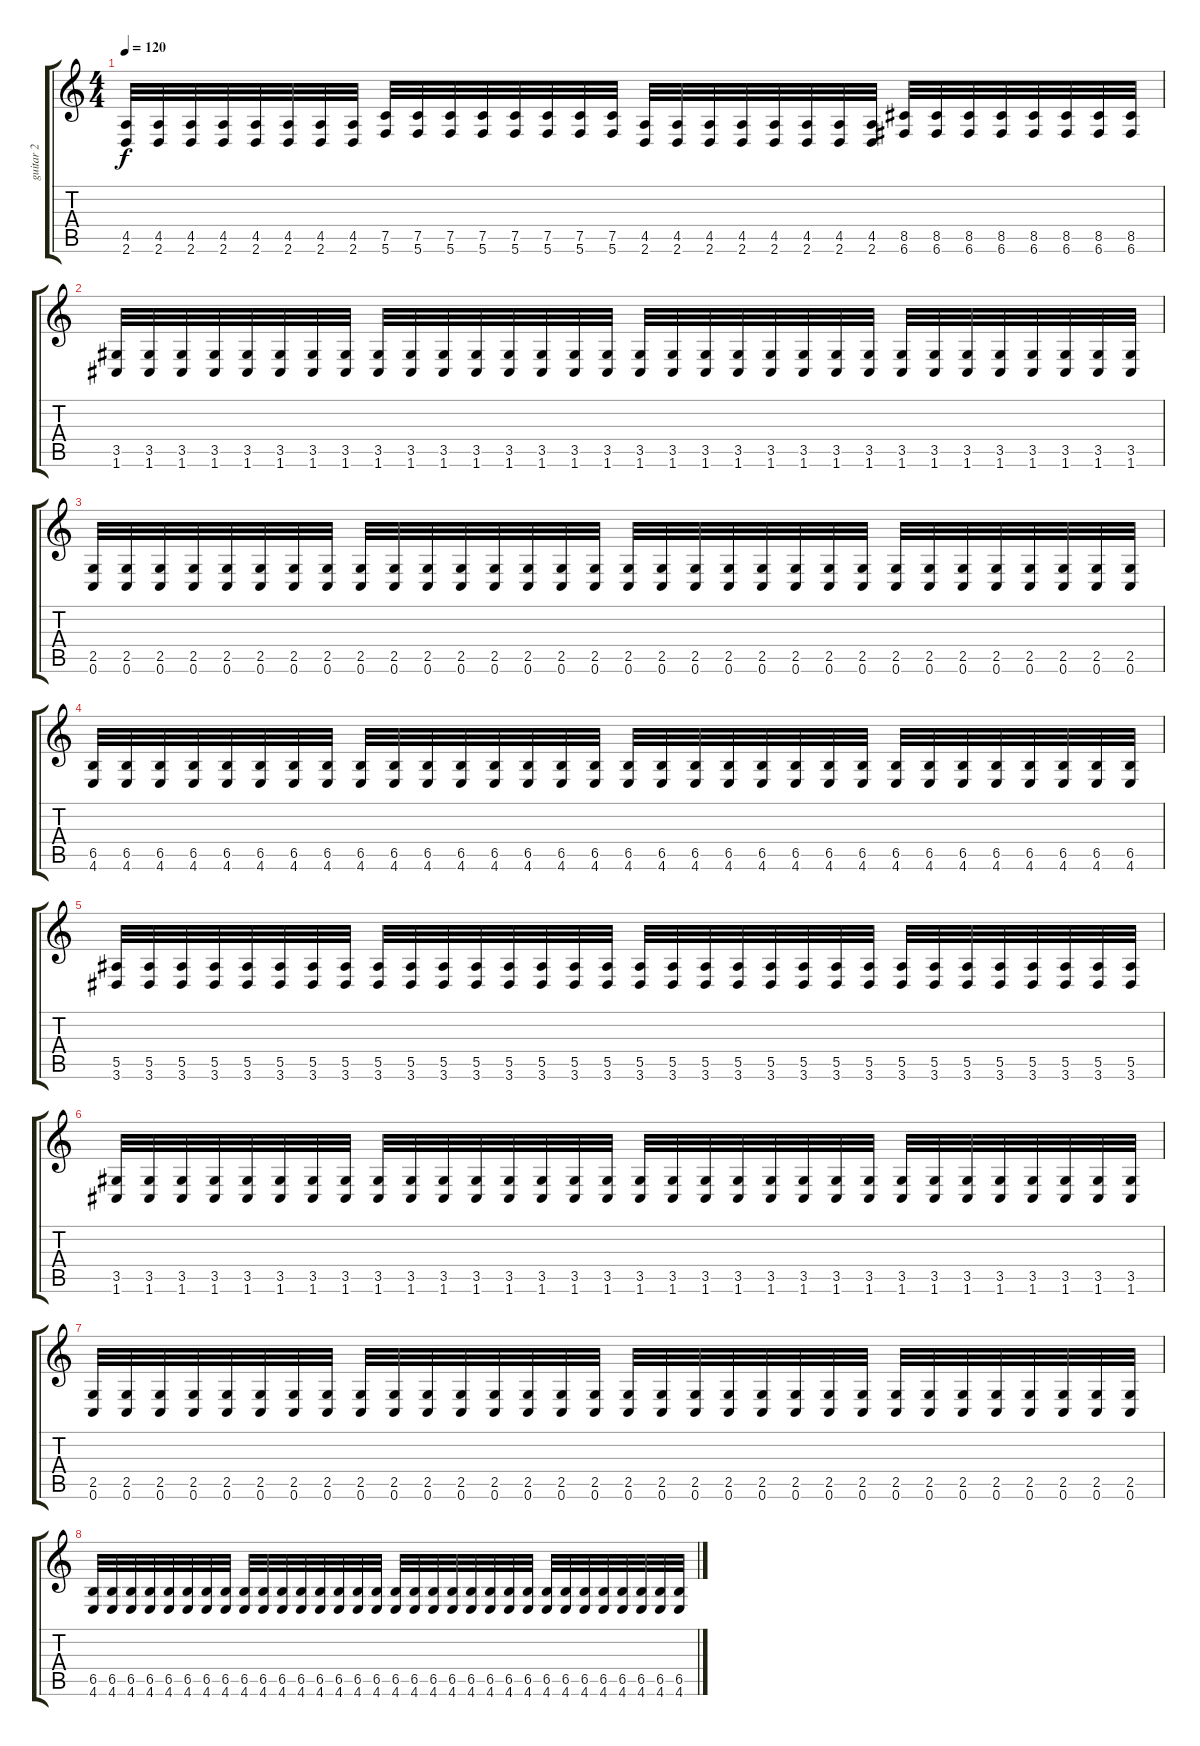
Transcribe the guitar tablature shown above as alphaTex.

\track ("guitar 2" "guitar 2") {instrument distortionguitar}
\staff {score tabs}
\tuning (C4 G3 Eb3 Bb2 F2 C2) {hide}
\ts (4 4)
\tempo 120
\clef g2
\ks c
(4.5 2.6).32{dy f} (4.5 2.6).32 (4.5 2.6).32 (4.5 2.6).32 (4.5 2.6).32 (4.5 2.6).32 (4.5 2.6).32 (4.5 2.6).32 (7.5 5.6).32 (7.5 5.6).32 (7.5 5.6).32 (7.5 5.6).32 (7.5 5.6).32 (7.5 5.6).32 (7.5 5.6).32 (7.5 5.6).32 (4.5 2.6).32 (4.5 2.6).32 (4.5 2.6).32 (4.5 2.6).32 (4.5 2.6).32 (4.5 2.6).32 (4.5 2.6).32 (4.5 2.6).32 (8.5 6.6).32 (8.5 6.6).32 (8.5 6.6).32 (8.5 6.6).32 (8.5 6.6).32 (8.5 6.6).32 (8.5 6.6).32 (8.5 6.6).32 |
(3.5 1.6).32 (3.5 1.6).32 (3.5 1.6).32 (3.5 1.6).32 (3.5 1.6).32 (3.5 1.6).32 (3.5 1.6).32 (3.5 1.6).32 (3.5 1.6).32 (3.5 1.6).32 (3.5 1.6).32 (3.5 1.6).32 (3.5 1.6).32 (3.5 1.6).32 (3.5 1.6).32 (3.5 1.6).32 (3.5 1.6).32 (3.5 1.6).32 (3.5 1.6).32 (3.5 1.6).32 (3.5 1.6).32 (3.5 1.6).32 (3.5 1.6).32 (3.5 1.6).32 (3.5 1.6).32 (3.5 1.6).32 (3.5 1.6).32 (3.5 1.6).32 (3.5 1.6).32 (3.5 1.6).32 (3.5 1.6).32 (3.5 1.6).32 |
(2.5 0.6).32 (2.5 0.6).32 (2.5 0.6).32 (2.5 0.6).32 (2.5 0.6).32 (2.5 0.6).32 (2.5 0.6).32 (2.5 0.6).32 (2.5 0.6).32 (2.5 0.6).32 (2.5 0.6).32 (2.5 0.6).32 (2.5 0.6).32 (2.5 0.6).32 (2.5 0.6).32 (2.5 0.6).32 (2.5 0.6).32 (2.5 0.6).32 (2.5 0.6).32 (2.5 0.6).32 (2.5 0.6).32 (2.5 0.6).32 (2.5 0.6).32 (2.5 0.6).32 (2.5 0.6).32 (2.5 0.6).32 (2.5 0.6).32 (2.5 0.6).32 (2.5 0.6).32 (2.5 0.6).32 (2.5 0.6).32 (2.5 0.6).32 |
(6.5 4.6).32 (6.5 4.6).32 (6.5 4.6).32 (6.5 4.6).32 (6.5 4.6).32 (6.5 4.6).32 (6.5 4.6).32 (6.5 4.6).32 (6.5 4.6).32 (6.5 4.6).32 (6.5 4.6).32 (6.5 4.6).32 (6.5 4.6).32 (6.5 4.6).32 (6.5 4.6).32 (6.5 4.6).32 (6.5 4.6).32 (6.5 4.6).32 (6.5 4.6).32 (6.5 4.6).32 (6.5 4.6).32 (6.5 4.6).32 (6.5 4.6).32 (6.5 4.6).32 (6.5 4.6).32 (6.5 4.6).32 (6.5 4.6).32 (6.5 4.6).32 (6.5 4.6).32 (6.5 4.6).32 (6.5 4.6).32 (6.5 4.6).32 |
(5.5 3.6).32 (5.5 3.6).32 (5.5 3.6).32 (5.5 3.6).32 (5.5 3.6).32 (5.5 3.6).32 (5.5 3.6).32 (5.5 3.6).32 (5.5 3.6).32 (5.5 3.6).32 (5.5 3.6).32 (5.5 3.6).32 (5.5 3.6).32 (5.5 3.6).32 (5.5 3.6).32 (5.5 3.6).32 (5.5 3.6).32 (5.5 3.6).32 (5.5 3.6).32 (5.5 3.6).32 (5.5 3.6).32 (5.5 3.6).32 (5.5 3.6).32 (5.5 3.6).32 (5.5 3.6).32 (5.5 3.6).32 (5.5 3.6).32 (5.5 3.6).32 (5.5 3.6).32 (5.5 3.6).32 (5.5 3.6).32 (5.5 3.6).32 |
(3.5 1.6).32 (3.5 1.6).32 (3.5 1.6).32 (3.5 1.6).32 (3.5 1.6).32 (3.5 1.6).32 (3.5 1.6).32 (3.5 1.6).32 (3.5 1.6).32 (3.5 1.6).32 (3.5 1.6).32 (3.5 1.6).32 (3.5 1.6).32 (3.5 1.6).32 (3.5 1.6).32 (3.5 1.6).32 (3.5 1.6).32 (3.5 1.6).32 (3.5 1.6).32 (3.5 1.6).32 (3.5 1.6).32 (3.5 1.6).32 (3.5 1.6).32 (3.5 1.6).32 (3.5 1.6).32 (3.5 1.6).32 (3.5 1.6).32 (3.5 1.6).32 (3.5 1.6).32 (3.5 1.6).32 (3.5 1.6).32 (3.5 1.6).32 |
(2.5 0.6).32 (2.5 0.6).32 (2.5 0.6).32 (2.5 0.6).32 (2.5 0.6).32 (2.5 0.6).32 (2.5 0.6).32 (2.5 0.6).32 (2.5 0.6).32 (2.5 0.6).32 (2.5 0.6).32 (2.5 0.6).32 (2.5 0.6).32 (2.5 0.6).32 (2.5 0.6).32 (2.5 0.6).32 (2.5 0.6).32 (2.5 0.6).32 (2.5 0.6).32 (2.5 0.6).32 (2.5 0.6).32 (2.5 0.6).32 (2.5 0.6).32 (2.5 0.6).32 (2.5 0.6).32 (2.5 0.6).32 (2.5 0.6).32 (2.5 0.6).32 (2.5 0.6).32 (2.5 0.6).32 (2.5 0.6).32 (2.5 0.6).32 |
(6.5 4.6).32 (6.5 4.6).32 (6.5 4.6).32 (6.5 4.6).32 (6.5 4.6).32 (6.5 4.6).32 (6.5 4.6).32 (6.5 4.6).32 (6.5 4.6).32 (6.5 4.6).32 (6.5 4.6).32 (6.5 4.6).32 (6.5 4.6).32 (6.5 4.6).32 (6.5 4.6).32 (6.5 4.6).32 (6.5 4.6).32 (6.5 4.6).32 (6.5 4.6).32 (6.5 4.6).32 (6.5 4.6).32 (6.5 4.6).32 (6.5 4.6).32 (6.5 4.6).32 (6.5 4.6).32 (6.5 4.6).32 (6.5 4.6).32 (6.5 4.6).32 (6.5 4.6).32 (6.5 4.6).32 (6.5 4.6).32 (6.5 4.6).32
